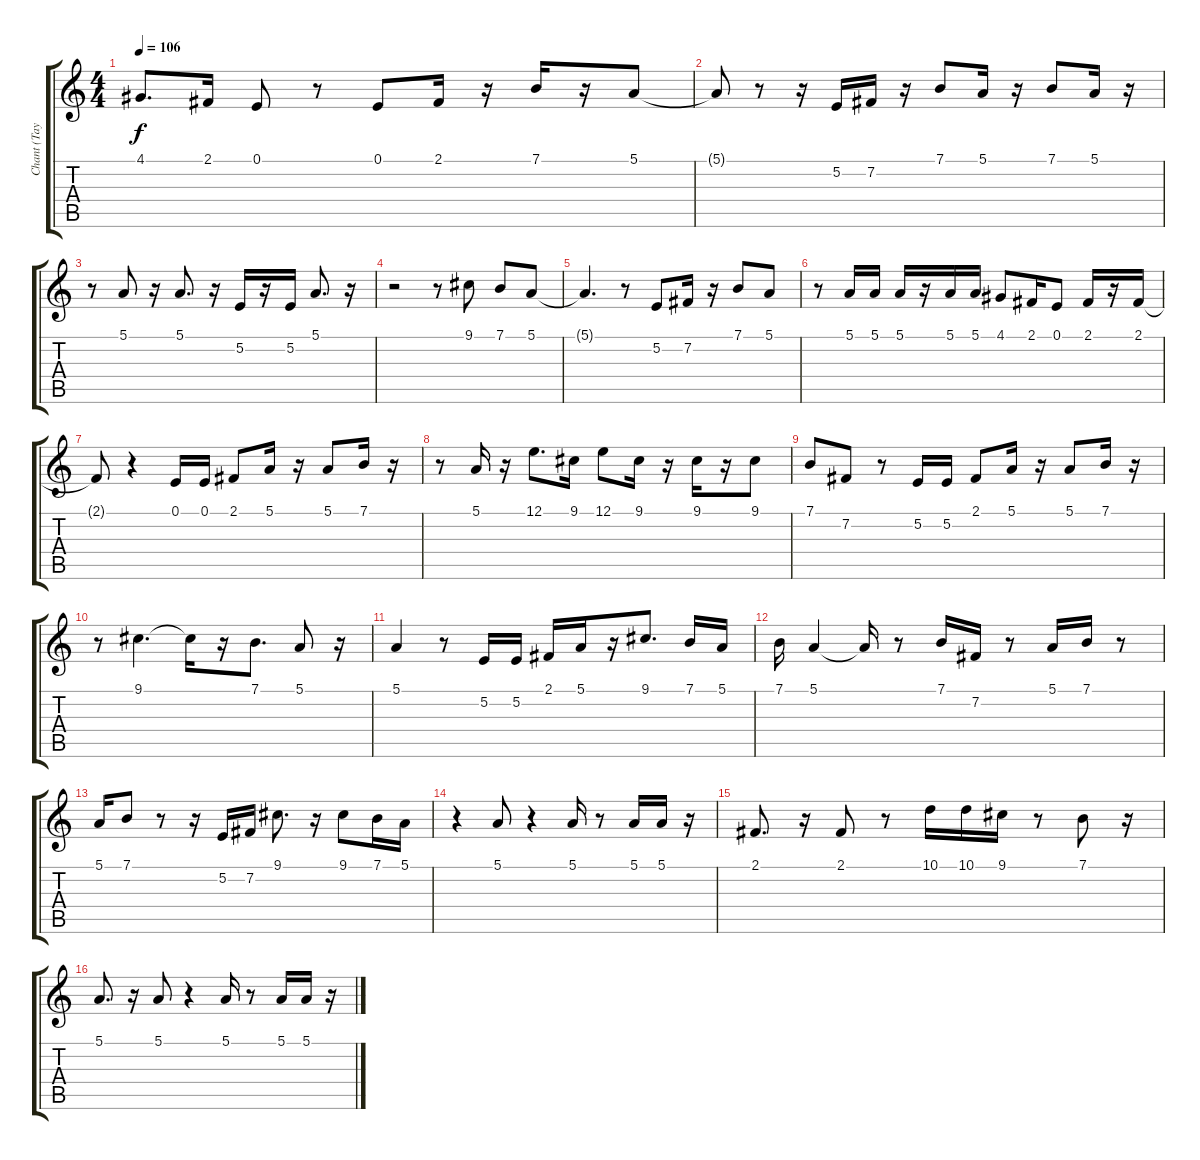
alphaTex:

\track ("Chant (Taylor)" "Chant (Tay") {instrument lead2sawtooth}
\staff {score tabs}
\tuning (E4 B3 G3 D3 A2 E2) {hide}
\ts (4 4)
\tempo 106
\clef g2
\ks c
4.1.8{d dy f} 2.1.16 0.1.8 r.8 0.1.8 2.1.16 r.16 7.1.16 r.16 5.1.8 |
5.1{t}.8 r.8 r.16 5.2.16 7.2.16 r.16 7.1.8 5.1.16 r.16 7.1.8 5.1.16 r.16 |
r.8 5.1.8 r.16 5.1.8{d} r.16 5.2.16 r.16 5.2.16 5.1.8{d} r.16 |
r.2 r.8 9.1.8 7.1.8 5.1.8 |
5.1{t}.4{d} r.8 5.2.8 7.2.16 r.16 7.1.8 5.1.8 |
r.8 5.1.16 5.1.16 5.1.16 r.16 5.1.16 5.1.16 4.1.8 2.1.16 0.1.8 2.1.16 r.16 2.1.16 |
2.1{t}.8 r.4 0.1.16 0.1.16 2.1.8 5.1.16 r.16 5.1.8 7.1.16 r.16 |
r.8 5.1.16 r.16 12.1.8{d} 9.1.16 12.1.8 9.1.16 r.16 9.1.16 r.16 9.1.8 |
7.1.8 7.2.8 r.8 5.2.16 5.2.16 2.1.8 5.1.16 r.16 5.1.8 7.1.16 r.16 |
r.8 9.1.4{d} 9.1{t}.16 r.16 7.1.8{d} 5.1.8 r.16 |
5.1.4 r.8 5.2.16 5.2.16 2.1.16 5.1.16 r.16 9.1.8{d} 7.1.16 5.1.16 |
7.1.16 5.1.4 5.1{t}.16 r.8 7.1.16 7.2.16 r.8 5.1.16 7.1.16 r.8 |
5.1.16 7.1.8 r.8 r.16 5.2.16 7.2.16 9.1.8{d} r.16 9.1.8 7.1.16 5.1.16 |
r.4 5.1.8 r.4 5.1.16 r.8 5.1.16 5.1.16 r.16 |
2.1.8{d} r.16 2.1.8 r.8 10.1.16 10.1.16 9.1.16 r.8 7.1.8 r.16 |
5.1.8{d} r.16 5.1.8 r.4 5.1.16 r.8 5.1.16 5.1.16 r.16
